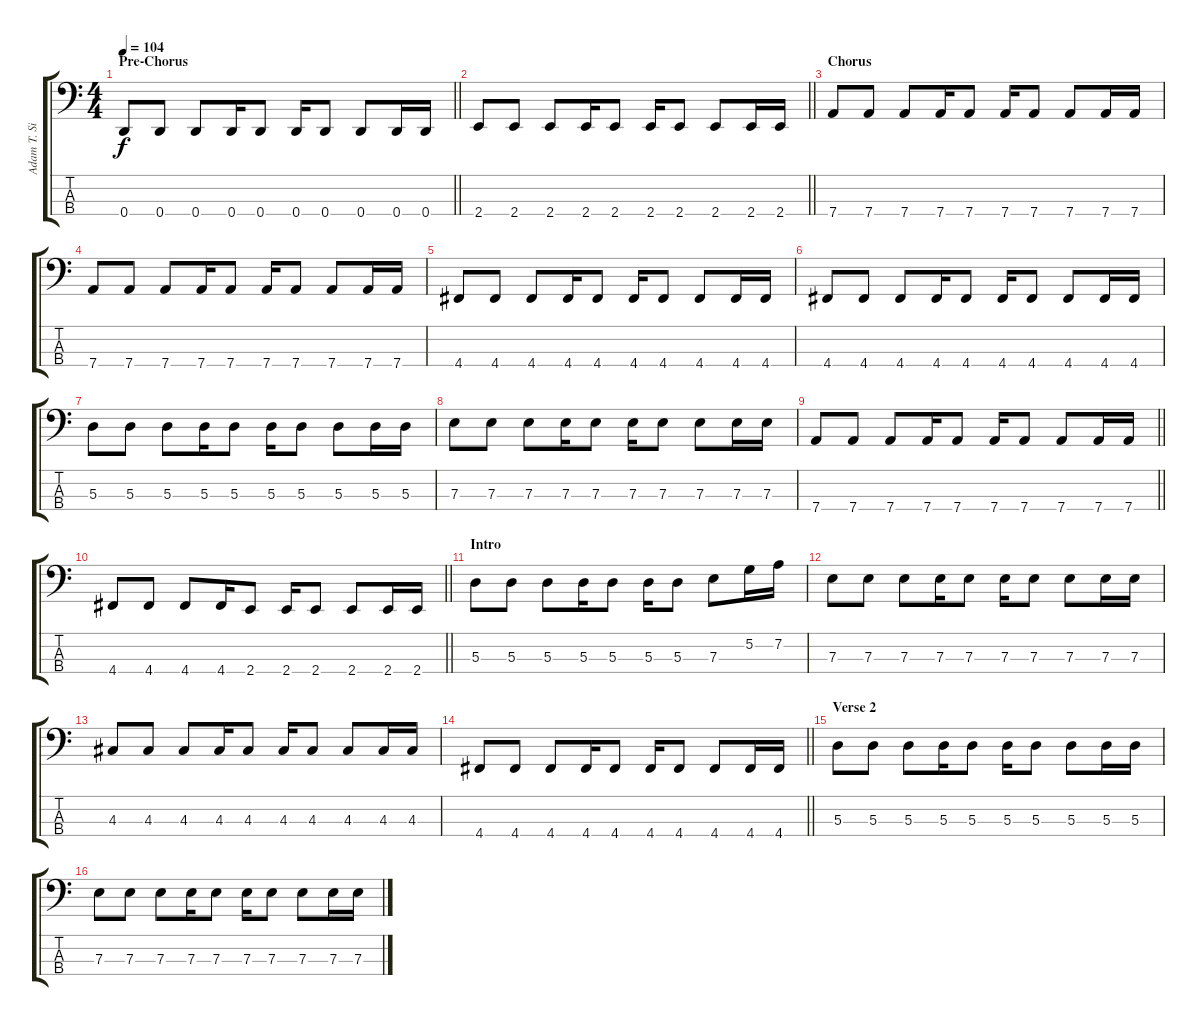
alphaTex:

\track ("Adam T. Siska (Bass)" "Adam T. Si") {instrument electricbassfinger}
\staff {score tabs}
\tuning (G2 D2 A1 D1) {hide}
\ts (4 4)
\section ("" "Pre-Chorus")
\tempo 104
\clef f4
\barLineRight lightlight
\ks c
0.4.8{dy f} 0.4.8 0.4.8 0.4.16 0.4.8 0.4.16 0.4.8 0.4.8 0.4.16 0.4.16 |
\barLineRight lightlight
2.4.8 2.4.8 2.4.8 2.4.16 2.4.8 2.4.16 2.4.8 2.4.8 2.4.16 2.4.16 |
\section ("" "Chorus")
7.4.8 7.4.8 7.4.8 7.4.16 7.4.8 7.4.16 7.4.8 7.4.8 7.4.16 7.4.16 |
7.4.8 7.4.8 7.4.8 7.4.16 7.4.8 7.4.16 7.4.8 7.4.8 7.4.16 7.4.16 |
4.4.8 4.4.8 4.4.8 4.4.16 4.4.8 4.4.16 4.4.8 4.4.8 4.4.16 4.4.16 |
4.4.8 4.4.8 4.4.8 4.4.16 4.4.8 4.4.16 4.4.8 4.4.8 4.4.16 4.4.16 |
5.3.8 5.3.8 5.3.8 5.3.16 5.3.8 5.3.16 5.3.8 5.3.8 5.3.16 5.3.16 |
7.3.8 7.3.8 7.3.8 7.3.16 7.3.8 7.3.16 7.3.8 7.3.8 7.3.16 7.3.16 |
\barLineRight lightlight
7.4.8 7.4.8 7.4.8 7.4.16 7.4.8 7.4.16 7.4.8 7.4.8 7.4.16 7.4.16 |
\barLineRight lightlight
4.4.8 4.4.8 4.4.8 4.4.16 2.4.8 2.4.16 2.4.8 2.4.8 2.4.16 2.4.16 |
\section ("" "Intro")
5.3.8 5.3.8 5.3.8 5.3.16 5.3.8 5.3.16 5.3.8 7.3.8 5.2.16 7.2.16 |
7.3.8 7.3.8 7.3.8 7.3.16 7.3.8 7.3.16 7.3.8 7.3.8 7.3.16 7.3.16 |
4.3.8 4.3.8 4.3.8 4.3.16 4.3.8 4.3.16 4.3.8 4.3.8 4.3.16 4.3.16 |
\barLineRight lightlight
4.4.8 4.4.8 4.4.8 4.4.16 4.4.8 4.4.16 4.4.8 4.4.8 4.4.16 4.4.16 |
\section ("" "Verse 2")
5.3.8 5.3.8 5.3.8 5.3.16 5.3.8 5.3.16 5.3.8 5.3.8 5.3.16 5.3.16 |
7.3.8 7.3.8 7.3.8 7.3.16 7.3.8 7.3.16 7.3.8 7.3.8 7.3.16 7.3.16
